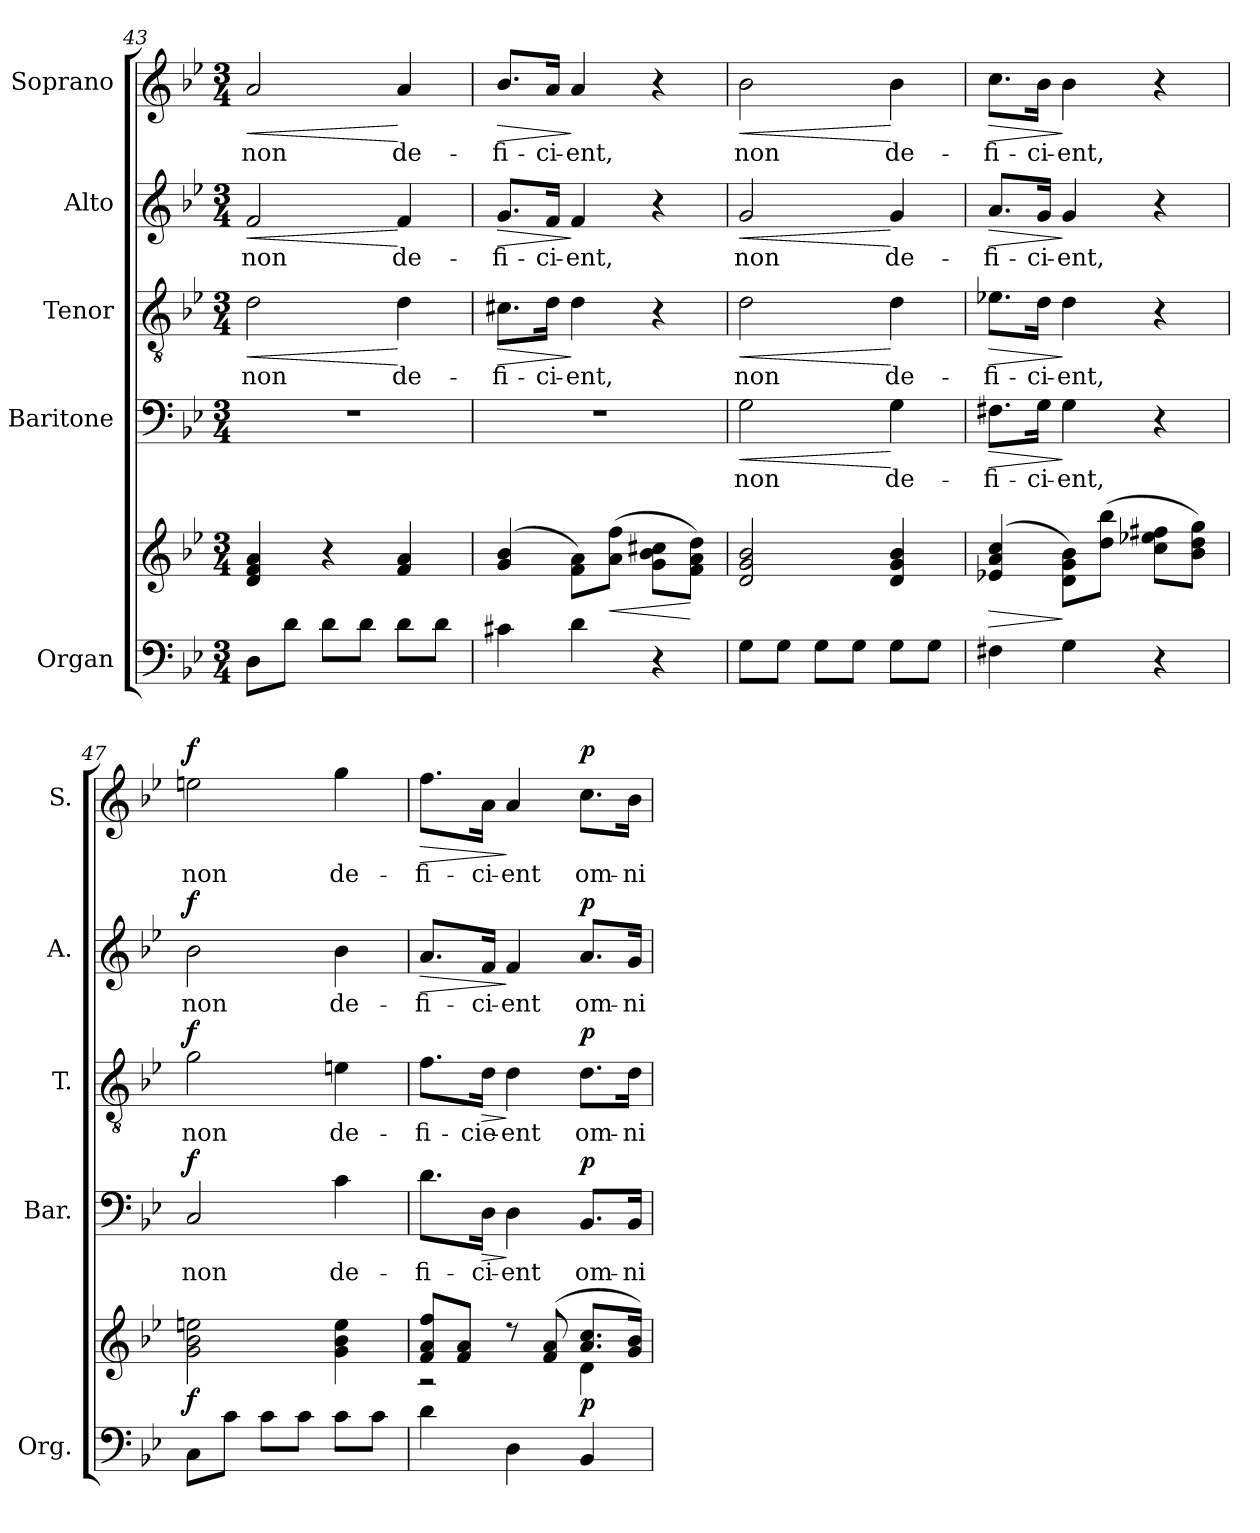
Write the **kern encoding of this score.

**kern	**kern	**dynam	**kern	**text	**dynam	**kern	**text	**dynam	**kern	**text	**dynam	**kern	**text	**dynam
*part5	*part5	*part5	*part4	*part4	*part4	*part3	*part3	*part3	*part2	*part2	*part2	*part1	*part1	*part1
*staff6	*staff5	*staff5/6	*staff4	*staff4	*staff4	*staff3	*staff3	*staff3	*staff2	*staff2	*staff2	*staff1	*staff1	*staff1
*I"Organ	*	*	*I"Baritone	*	*	*I"Tenor	*	*	*I"Alto	*	*	*I"Soprano	*	*
*I'Org.	*	*	*I'Bar.	*	*	*I'T.	*	*	*I'A.	*	*	*I'S.	*	*
!!LO:PB:g=z
*clefF4	*clefG2	*	*clefF4	*	*	*clefGv2	*	*	*clefG2	*	*	*clefG2	*	*
*	*	*	*	*	*	*ITrd7c12	*	*	*	*	*	*	*	*
*k[b-e-]	*k[b-e-]	*	*k[b-e-]	*	*	*k[b-e-]	*	*	*k[b-e-]	*	*	*k[b-e-]	*	*
*B-:	*B-:	*	*B-:	*	*	*B-:	*	*	*B-:	*	*	*B-:	*	*
*M3/4	*M3/4	*	*M3/4	*	*	*M3/4	*	*	*M3/4	*	*	*M3/4	*	*
=43	=43	=43	=43	=43	=43	=43	=43	=43	=43	=43	=43	=43	=43	=43
!	!	!	!LO:N:vis=1	!	!	!	!	!	!	!	!	!	!	!
!	!	!	!	!	!	!	!LO:LY:b:color=#000000	!LO:HP:b	!	!	!	!	!	!
!	!	!	!	!	!	!	!	!	!	!LO:LY:b:color=#000000	!LO:HP:b	!	!	!
!	!	!	!	!	!	!	!	!	!	!	!	!	!LO:LY:b:color=#000000	!LO:HP:b
8Di\L	4di/ 4fi 4ai	.	2.r	.	.	2Di\	non	<	2fi/	non	<	2ai/	non	<
8di\J	.	.	.	.	.	.	.	.	.	.	.	.	.	.
8di\L	4r	.	.	.	.	.	.	.	.	.	.	.	.	.
8di\J	.	.	.	.	.	.	.	.	.	.	.	.	.	.
!	!	!	!	!	!	!	!LO:LY:b:color=#000000	!	!	!	!	!	!	!
!	!	!	!	!	!	!	!	!	!	!LO:LY:b:color=#000000	!	!	!	!
!	!	!	!	!	!	!	!	!	!	!	!	!	!LO:LY:b:color=#000000	!
8di\L	4fi/ 4ai	.	.	.	.	4Di\	de-	[	4fi/	de-	[	4ai/	de-	[
8di\J	.	.	.	.	.	.	.	.	.	.	.	.	.	.
=44	=44	=44	=44	=44	=44	=44	=44	=44	=44	=44	=44	=44	=44	=44
!	!	!	!LO:N:vis=1	!	!	!	!	!	!	!	!	!	!	!
!	!	!	!	!	!	!	!LO:LY:b:color=#000000	!LO:HP:b	!	!	!	!	!	!
!	!	!	!	!	!	!	!	!	!	!LO:LY:b:color=#000000	!LO:HP:b	!	!	!
!	!	!	!	!	!	!	!	!	!	!	!	!	!LO:LY:b:color=#000000	!LO:HP:b
4c#Xi\	(4gi/ 4b-i	.	2.r	.	.	8.C#Xi\L	-fi-	>	8.gi/L	-fi-	>	8.b-i/L	-fi-	>
!	!	!	!	!	!	!	!LO:LY:b:color=#000000	!	!	!	!	!	!	!
!	!	!	!	!	!	!	!	!	!	!LO:LY:b:color=#000000	!	!	!	!
!	!	!	!	!	!	!	!	!	!	!	!	!	!LO:LY:b:color=#000000	!
.	.	.	.	.	.	16Di\Jk	-ci-	.	16fi/Jk	-ci-	.	16ai/Jk	-ci-	.
!	!	!	!	!	!	!	!LO:LY:b:color=#000000	!	!	!	!	!	!	!
!	!	!	!	!	!	!	!	!	!	!LO:LY:b:color=#000000	!	!	!	!
!	!	!	!	!	!	!	!	!	!	!	!	!	!LO:LY:b:color=#000000	!
4di\	8fi\ 8ai\L)	.	.	.	.	4Di\	-ent,	]	4fi/	-ent,	]	4ai/	-ent,	]
!	!	!LO:HP:b	!	!	!	!	!	!	!	!	!	!	!	!
.	(8ai\ 8ffi\J	<	.	.	.	.	.	.	.	.	.	.	.	.
4r	8gi\ 8b-i\ 8cc#Xi\L	.	.	.	.	4r	.	.	4r	.	.	4r	.	.
.	8fi\ 8ai\ 8ddi\J)	[	.	.	.	.	.	.	.	.	.	.	.	.
=45	=45	=45	=45	=45	=45	=45	=45	=45	=45	=45	=45	=45	=45	=45
!	!	!	!	!LO:LY:b:color=#000000	!LO:HP:b	!	!	!	!	!	!	!	!	!
!	!	!	!	!	!	!	!LO:LY:b:color=#000000	!LO:HP:b	!	!	!	!	!	!
!	!	!	!	!	!	!	!	!	!	!LO:LY:b:color=#000000	!LO:HP:b	!	!	!
!	!	!	!	!	!	!	!	!	!	!	!	!	!LO:LY:b:color=#000000	!LO:HP:b
8Gi\L	2di/ 2gi 2b-i	.	2Gi\	non	<	2Di\	non	<	2gi/	non	<	2b-i\	non	<
8Gi\J	.	.	.	.	.	.	.	.	.	.	.	.	.	.
8Gi\L	.	.	.	.	.	.	.	.	.	.	.	.	.	.
8Gi\J	.	.	.	.	.	.	.	.	.	.	.	.	.	.
!	!	!	!	!LO:LY:b:color=#000000	!	!	!	!	!	!	!	!	!	!
!	!	!	!	!	!	!	!LO:LY:b:color=#000000	!	!	!	!	!	!	!
!	!	!	!	!	!	!	!	!	!	!LO:LY:b:color=#000000	!	!	!	!
!	!	!	!	!	!	!	!	!	!	!	!	!	!LO:LY:b:color=#000000	!
8Gi\L	4di/ 4gi 4b-i	.	4Gi\	de-	[	4Di\	de-	[	4gi/	de-	[	4b-i\	de-	[
8Gi\J	.	.	.	.	.	.	.	.	.	.	.	.	.	.
=46	=46	=46	=46	=46	=46	=46	=46	=46	=46	=46	=46	=46	=46	=46
!	!	!LO:HP:b	!	!	!	!	!	!	!	!	!	!	!	!
!	!	!	!	!LO:LY:b:color=#000000	!LO:HP:b	!	!	!	!	!	!	!	!	!
!	!	!	!	!	!	!	!LO:LY:b:color=#000000	!LO:HP:b	!	!	!	!	!	!
!	!	!	!	!	!	!	!	!	!	!LO:LY:b:color=#000000	!LO:HP:b	!	!	!
!	!	!	!	!	!	!	!	!	!	!	!	!	!LO:LY:b:color=#000000	!LO:HP:b
4F#Xi\	(4e-Xi/ 4ai 4cci	>	8.F#Xi\L	-fi-	>	8.E-Xi\L	-fi-	>	8.ai/L	-fi-	>	8.cci\L	-fi-	>
!	!	!	!	!LO:LY:b:color=#000000	!	!	!	!	!	!	!	!	!	!
!	!	!	!	!	!	!	!LO:LY:b:color=#000000	!	!	!	!	!	!	!
!	!	!	!	!	!	!	!	!	!	!LO:LY:b:color=#000000	!	!	!	!
!	!	!	!	!	!	!	!	!	!	!	!	!	!LO:LY:b:color=#000000	!
.	.	.	16Gi\Jk	-ci-	.	16Di\Jk	-ci-	.	16gi/Jk	-ci-	.	16b-i\Jk	-ci-	.
!	!	!	!	!LO:LY:b:color=#000000	!	!	!	!	!	!	!	!	!	!
!	!	!	!	!	!	!	!LO:LY:b:color=#000000	!	!	!	!	!	!	!
!	!	!	!	!	!	!	!	!	!	!LO:LY:b:color=#000000	!	!	!	!
!	!	!	!	!	!	!	!	!	!	!	!	!	!LO:LY:b:color=#000000	!
4Gi\	8di\ 8gi\ 8b-i\L)	]	4Gi\	-ent,	]	4Di\	-ent,	]	4gi/	-ent,	]	4b-i\	-ent,	]
.	(8ddi\ 8bb-i\J	.	.	.	.	.	.	.	.	.	.	.	.	.
4r	8cci\ 8ee-Xi\ 8ff#Xi\L	.	4r	.	.	4r	.	.	4r	.	.	4r	.	.
.	8b-i\ 8ddi\ 8ggi\J)	.	.	.	.	.	.	.	.	.	.	.	.	.
=47	=47	=47	=47	=47	=47	=47	=47	=47	=47	=47	=47	=47	=47	=47
!	!	!	!	!LO:LY:b:color=#000000	!	!	!	!	!	!	!	!	!	!
!	!	!	!	!	!	!	!LO:LY:b:color=#000000	!	!	!	!	!	!	!
!	!	!	!	!	!	!	!	!	!	!LO:LY:b:color=#000000	!	!	!	!
!	!	!	!	!	!	!	!	!	!	!	!	!	!LO:LY:b:color=#000000	!
8Ci\L	2gi\ 2b-i 2eeni	f	2Ci/	non	f	2Gi\	non	f	2b-i\	non	f	2eeni\	non	f
8ci\J	.	.	.	.	.	.	.	.	.	.	.	.	.	.
8ci\L	.	.	.	.	.	.	.	.	.	.	.	.	.	.
8ci\J	.	.	.	.	.	.	.	.	.	.	.	.	.	.
!	!	!	!	!LO:LY:b:color=#000000	!	!	!	!	!	!	!	!	!	!
!	!	!	!	!	!	!	!LO:LY:b:color=#000000	!	!	!	!	!	!	!
!	!	!	!	!	!	!	!	!	!	!LO:LY:b:color=#000000	!	!	!	!
!	!	!	!	!	!	!	!	!	!	!	!	!	!LO:LY:b:color=#000000	!
8ci\L	4gi\ 4b-i 4eei	.	4ci\	de-	.	4Eni\	de-	.	4b-i\	de-	.	4ggi\	de-	.
8ci\J	.	.	.	.	.	.	.	.	.	.	.	.	.	.
=48	=48	=48	=48	=48	=48	=48	=48	=48	=48	=48	=48	=48	=48	=48
*	*^	*	*	*	*	*	*	*	*	*	*	*	*	*
!	!	!	!	!	!LO:LY:b:color=#000000	!	!	!	!	!	!	!	!	!	!
!	!	!	!	!	!	!	!	!LO:LY:b:color=#000000	!	!	!	!	!	!	!
!	!	!	!	!	!	!	!	!	!	!	!LO:LY:b:color=#000000	!LO:HP:b	!	!	!
!	!	!	!	!	!	!	!	!	!	!	!	!	!	!LO:LY:b:color=#000000	!LO:HP:b
4di\	8fi/ 8ai/ 8ffi/L	2r	.	8.di\L	-fi-	.	8.Fi\L	-fi-	.	8.ai/L	-fi-	>	8.ffi\L	-fi-	>
.	8fi/ 8ai/J	.	.	.	.	.	.	.	.	.	.	.	.	.	.
!	!	!	!	!	!LO:LY:b:color=#000000	!LO:HP:b	!	!	!	!	!	!	!	!	!
!	!	!	!	!	!	!	!	!LO:LY:b:color=#000000	!LO:HP:b	!	!	!	!	!	!
!	!	!	!	!	!	!	!	!	!	!	!LO:LY:b:color=#000000	!	!	!	!
!	!	!	!	!	!	!	!	!	!	!	!	!	!	!LO:LY:b:color=#000000	!
.	.	.	.	16Di\Jk	-ci-	>	16Di\Jk	-cie-	>	16fi/Jk	-ci-	.	16ai\Jk	-ci-	.
!	!	!	!	!	!LO:LY:b:color=#000000	!	!	!	!	!	!	!	!	!	!
!	!	!	!	!	!	!	!	!LO:LY:b:color=#000000	!	!	!	!	!	!	!
!	!	!	!	!	!	!	!	!	!	!	!LO:LY:b:color=#000000	!	!	!	!
!	!	!	!	!	!	!	!	!	!	!	!	!	!	!LO:LY:b:color=#000000	!
4Di\	8r	.	.	4Di\	-ent	]	4Di\	-ent	]	4fi/	-ent	]	4ai/	-ent	]
.	(8fi/ 8ai	.	.	.	.	.	.	.	.	.	.	.	.	.	.
!	!	!	!	!	!LO:LY:b:color=#000000	!	!	!	!	!	!	!	!	!	!
!	!	!	!	!	!	!	!	!LO:LY:b:color=#000000	!	!	!	!	!	!	!
!	!	!	!	!	!	!	!	!	!	!	!LO:LY:b:color=#000000	!	!	!	!
!	!	!	!	!	!	!	!	!	!	!	!	!	!	!LO:LY:b:color=#000000	!
4BB-i/	8.ai/ 8.cci/L	4di\	p	8.BB-i/L	om-	p	8.Di\L	om-	p	8.ai/L	om-	p	8.cci\L	om-	p
!	!	!	!	!	!LO:LY:b:color=#000000	!	!	!	!	!	!	!	!	!	!
!	!	!	!	!	!	!	!	!LO:LY:b:color=#000000	!	!	!	!	!	!	!
!	!	!	!	!	!	!	!	!	!	!	!LO:LY:b:color=#000000	!	!	!	!
!	!	!	!	!	!	!	!	!	!	!	!	!	!	!LO:LY:b:color=#000000	!
.	16gi/ 16b-i/Jk)	.	.	16BB-i/Jk	-ni	.	16Di\Jk	-ni	.	16gi/Jk	-ni	.	16b-i\Jk	-ni	.
*	*v	*v	*	*	*	*	*	*	*	*	*	*	*	*	*
=	=	=	=	=	=	=	=	=	=	=	=	=	=	=
*-	*-	*-	*-	*-	*-	*-	*-	*-	*-	*-	*-	*-	*-	*-
